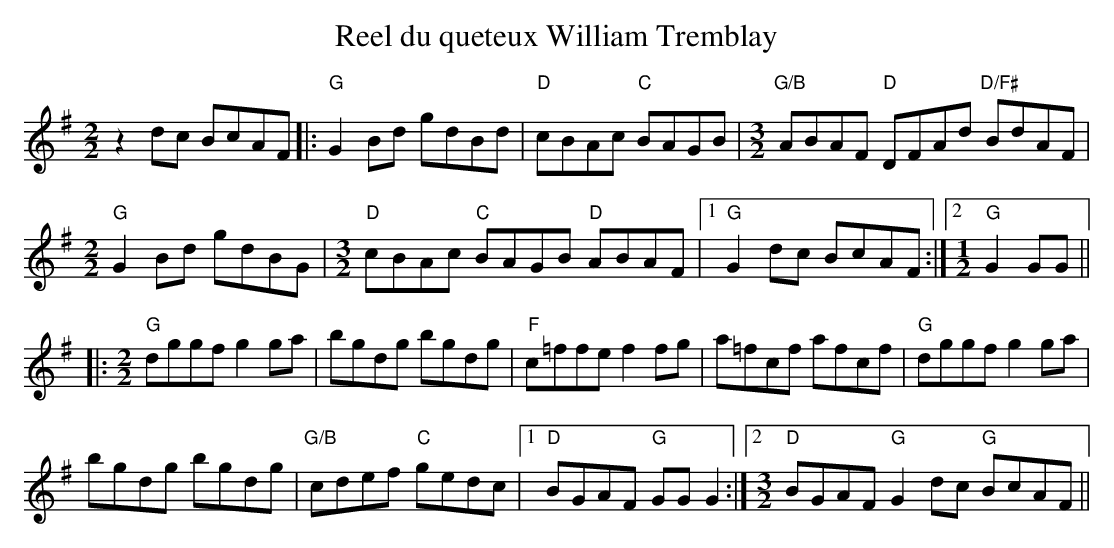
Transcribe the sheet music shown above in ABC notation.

X:1
T:Reel du queteux William Tremblay
M:2/2
L:1/8
K:G
z2 dc BcAF|:"G"G2 Bd gdBd|"D"cBAc "C"BAGB|[M:3/2]"G/B"ABAF "D"DFAd "D/F#"BdAF|
[M:2/2]"G"G2 Bd gdBG|[M:3/2]"D"cBAc "C"BAGB "D"ABAF|1"G"G2 dc BcAF:|2[M:1/2]"G"G2GG||
|:[M:2/2]"G"dggf g2 ga|bgdg bgdg|"F"c=ffe f2 fg|a=fcf afcf|"G"dggf g2ga|
bgdg bgdg|"G/B"cdef "C"gedc|1 "D"BGAF "G"GG G2:|2[M:3/2]"D"BGAF "G"G2 dc "G"BcAF||
